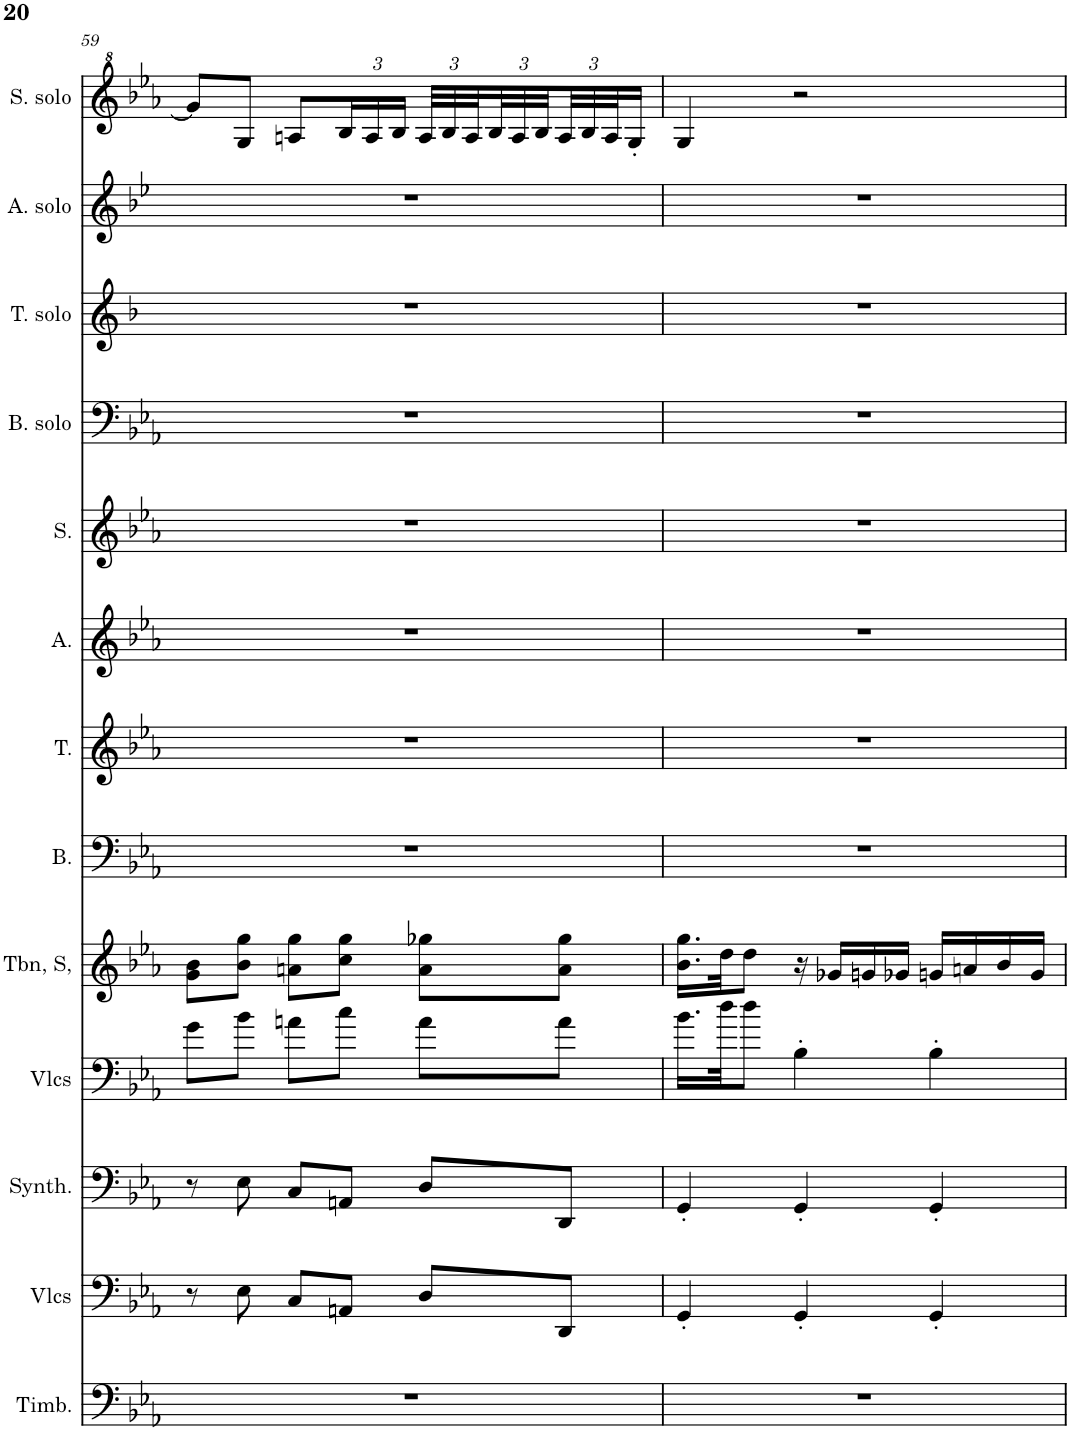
**kern	**kern	**kern	**kern	**kern	**kern	**kern	**kern	**kern	**kern	**kern	**kern	**kern
*part13	*part12	*part11	*part10	*part9	*part8	*part7	*part6	*part5	*part4	*part3	*part2	*part1
*staff13	*staff12	*staff11	*staff10	*staff9	*staff8	*staff7	*staff6	*staff5	*staff4	*staff3	*staff2	*staff1
*I"Timbales, Staff-1	*I"Violoncelles, D'Bass/Strings, etc	*I"Synthétiseur d'instruments à cordes, Synth strings, etc	*I"Violoncelles, Synth strings 2	*I"Trombone Soprano, 1st violins	*I"Basse	*I"Ténor	*I"Alto	*I"Soprano	*I"Bases Solo	*I"Tenor Solo	*I"Alto Solo	*I"Soprano Solo
*I'Timb.	*I'Vlcs	*I'Synth.	*I'Vlcs	*I'Tbn, S,	*I'B.	*I'T.	*I'A.	*I'S.	*I'B. solo	*I'T. solo	*I'A. solo	*I'S. solo
!!LO:PB:g=z
*clefF4	*clefF4	*clefF4	*clefF4	*clefG2	*clefF4	*clefG2	*clefG2	*clefG2	*clefF4	*clefG2	*clefG2	*clefG^2
*	*	*	*	*	*	*	*	*	*	*Trd8c14	*Trd4c7	*
*k[b-e-a-]	*k[b-e-a-]	*k[b-e-a-]	*k[b-e-a-]	*k[b-e-a-]	*k[b-e-a-]	*k[b-e-a-]	*k[b-e-a-]	*k[b-e-a-]	*k[b-e-a-]	*k[b-]	*k[b-e-]	*k[b-e-a-]
*M3/4	*M3/4	*M3/4	*M3/4	*M3/4	*M3/4	*M3/4	*M3/4	*M3/4	*M3/4	*M3/4	*M3/4	*M3/4
=59	=59	=59	=59	=59	=59	=59	=59	=59	=59	=59	=59	=59
2.r	8r	8r	8g\L	8g\ 8b-\L	2.r	2.r	2.r	2.r	2.r	2.r	2.r	8gg/L]
.	8E-\	8E-\	8b-\J	8b-\ 8gg\J	.	.	.	.	.	.	.	8g/J
.	8C/L	8C/L	8an\L	8an\ 8gg\L	.	.	.	.	.	.	.	8an/L
*	*	*	*	*	*	*	*	*	*	*	*	*Xbrackettup
.	8AAn/J	8AAn/J	8cc\J	8cc\ 8gg\J	.	.	.	.	.	.	.	24b-/L
.	.	.	.	.	.	.	.	.	.	.	.	24a/
.	.	.	.	.	.	.	.	.	.	.	.	24b-/JJ
.	8D/L	8D/L	8a\L	8a\ 8gg-X\L	.	.	.	.	.	.	.	48a/LLL
.	.	.	.	.	.	.	.	.	.	.	.	48b-/
.	.	.	.	.	.	.	.	.	.	.	.	48a/
.	.	.	.	.	.	.	.	.	.	.	.	48b-/
.	.	.	.	.	.	.	.	.	.	.	.	48a/
.	.	.	.	.	.	.	.	.	.	.	.	48b-/
.	8DD/J	8DD/J	8a\J	8a\ 8gg-\J	.	.	.	.	.	.	.	48a/
.	.	.	.	.	.	.	.	.	.	.	.	48b-/
.	.	.	.	.	.	.	.	.	.	.	.	48a/J
.	.	.	.	.	.	.	.	.	.	.	.	16g'/JJ
=60	=60	=60	=60	=60	=60	=60	=60	=60	=60	=60	=60	=60
2.r	4GG'/	4GG'/	16.b-\LL	16.b-\ 16.gg\LL	2.r	2.r	2.r	2.r	2.r	2.r	2.r	4g/
.	.	.	32dd\JK	32dd\JK	.	.	.	.	.	.	.	.
.	.	.	8dd\J	8dd\J	.	.	.	.	.	.	.	.
.	4GG'/	4GG'/	4B-'\	16r	.	.	.	.	.	.	.	2r
.	.	.	.	16g-X/LL	.	.	.	.	.	.	.	.
.	.	.	.	16gn/	.	.	.	.	.	.	.	.
.	.	.	.	16g-X/JJ	.	.	.	.	.	.	.	.
.	4GG'/	4GG'/	4B-'\	16gn/LL	.	.	.	.	.	.	.	.
.	.	.	.	16an/	.	.	.	.	.	.	.	.
.	.	.	.	16b-/	.	.	.	.	.	.	.	.
.	.	.	.	16g/JJ	.	.	.	.	.	.	.	.
=	=	=	=	=	=	=	=	=	=	=	=	=
*-	*-	*-	*-	*-	*-	*-	*-	*-	*-	*-	*-	*-
